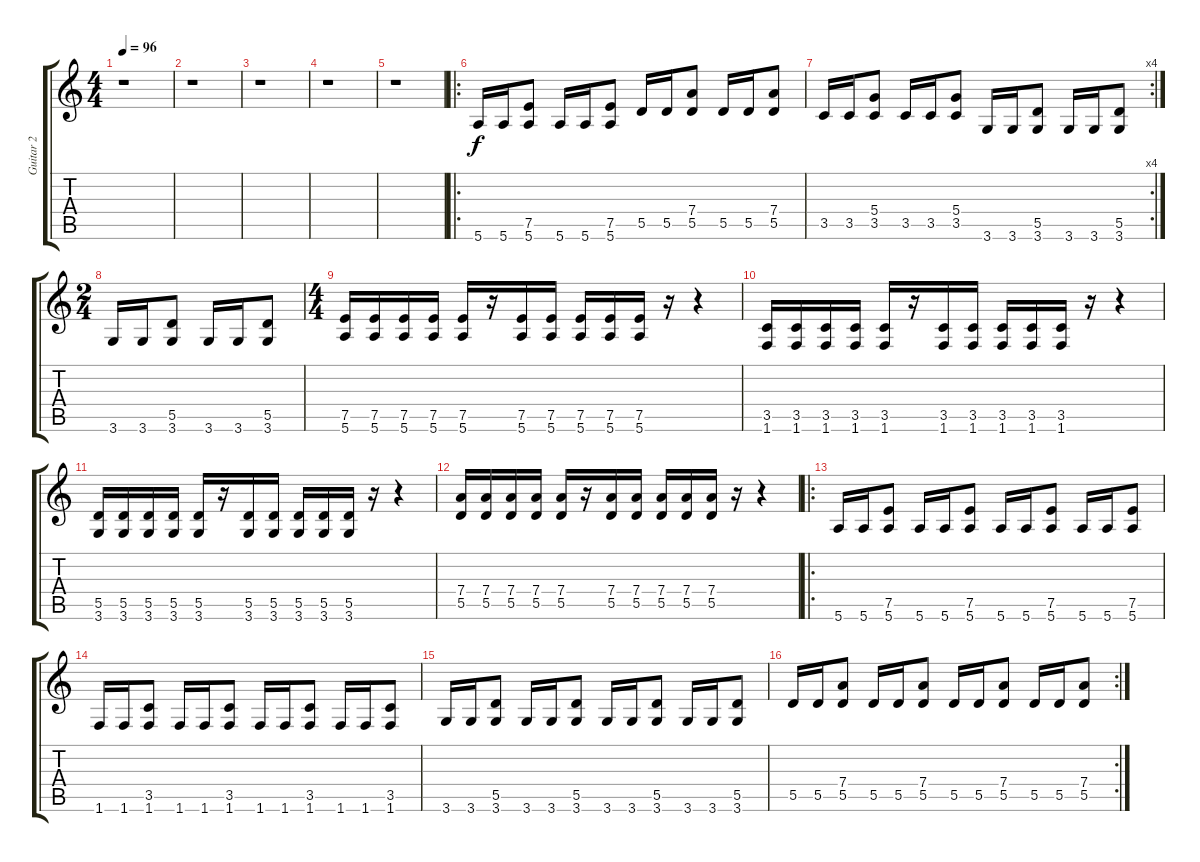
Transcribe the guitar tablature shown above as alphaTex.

\track ("Guitar 2" "Guitar 2") {instrument overdrivenguitar}
\staff {score tabs}
\tuning (E4 B3 G3 D3 A2 E2) {hide}
\ts (4 4)
\tempo 96
\clef g2
\ks c
r.1{dy f} |
r.1 |
r.1 |
r.1 |
r.1 |
\ro
5.6.16 5.6.16 (7.5 5.6).8 5.6.16 5.6.16 (7.5 5.6).8 5.5.16 5.5.16 (7.4 5.5).8 5.5.16 5.5.16 (7.4 5.5).8 |
\rc 4
3.5.16 3.5.16 (5.4 3.5).8 3.5.16 3.5.16 (5.4 3.5).8 3.6.16 3.6.16 (5.5 3.6).8 3.6.16 3.6.16 (5.5 3.6).8 |
\ts (2 4)
3.6.16 3.6.16 (5.5 3.6).8 3.6.16 3.6.16 (5.5 3.6).8 |
\ts (4 4)
(7.5 5.6).16 (7.5 5.6).16 (7.5 5.6).16 (7.5 5.6).16 (7.5 5.6).16 r.16 (7.5 5.6).16 (7.5 5.6).16 (7.5 5.6).16 (7.5 5.6).16 (7.5 5.6).16 r.16 r.4 |
(3.5 1.6).16 (3.5 1.6).16 (3.5 1.6).16 (3.5 1.6).16 (3.5 1.6).16 r.16 (3.5 1.6).16 (3.5 1.6).16 (3.5 1.6).16 (3.5 1.6).16 (3.5 1.6).16 r.16 r.4 |
(5.5 3.6).16 (5.5 3.6).16 (5.5 3.6).16 (5.5 3.6).16 (5.5 3.6).16 r.16 (5.5 3.6).16 (5.5 3.6).16 (5.5 3.6).16 (5.5 3.6).16 (5.5 3.6).16 r.16 r.4 |
(7.4 5.5).16 (7.4 5.5).16 (7.4 5.5).16 (7.4 5.5).16 (7.4 5.5).16 r.16 (7.4 5.5).16 (7.4 5.5).16 (7.4 5.5).16 (7.4 5.5).16 (7.4 5.5).16 r.16 r.4 |
\ro
5.6.16 5.6.16 (7.5 5.6).8 5.6.16 5.6.16 (7.5 5.6).8 5.6.16 5.6.16 (7.5 5.6).8 5.6.16 5.6.16 (7.5 5.6).8 |
1.6.16 1.6.16 (3.5 1.6).8 1.6.16 1.6.16 (3.5 1.6).8 1.6.16 1.6.16 (3.5 1.6).8 1.6.16 1.6.16 (3.5 1.6).8 |
3.6.16 3.6.16 (5.5 3.6).8 3.6.16 3.6.16 (5.5 3.6).8 3.6.16 3.6.16 (5.5 3.6).8 3.6.16 3.6.16 (5.5 3.6).8 |
\rc 2
5.5.16 5.5.16 (7.4 5.5).8 5.5.16 5.5.16 (7.4 5.5).8 5.5.16 5.5.16 (7.4 5.5).8 5.5.16 5.5.16 (7.4 5.5).8
